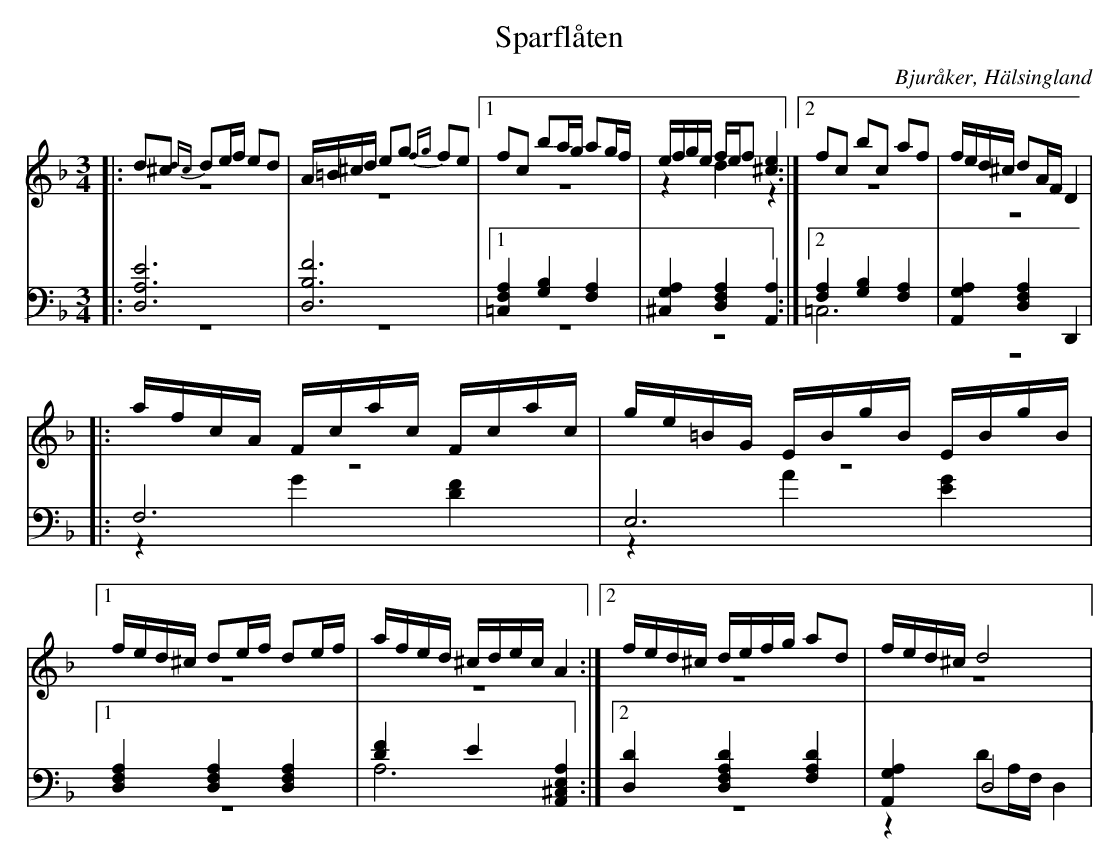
X:1
T: Sparflåten
O: Bjuråker, Hälsingland
M: 3/4
L: 1/8
K: Dm
V:1
V:2 merge
V:3
V:4 merge
V:1
|:d^c {dc}de/f/ ed|A/=B/^c/d/ eg {fg}fe|1 fc ba/g/ ag/f/| e/f/g/e/ f/e/f [^c2e2]:|2 fc bc af|f/e/d/^c/ dA/F/ D2|
|:a/f/c/A/  F/c/a/c/ F/c/a/c/|g/e/=B/G/  E/B/g/B/  E/B/g/B/|1 f/e/d/^c/ de/f/ de/f/|a/f/e/d/ ^c/d/e/c/ A2:|2 f/e/d/^c/ d/e/f/g/ ad|f/e/d/^c/ d4|
V:2
|:z6|z6|1 z6|z2 d2 z2:|2 z6|z6|
|:z6|z6|1 z6|z6:|2 z6|z6|
V:3 clef=bass
|:[D,6A,6E6]|[D,6B,6F6]|1 [=C,2F,2A,2] [G,2B,2] [F,2A,2]|[^C,2G,2A,2] [D,2F,2A,2] [A,,2A,2]:|2 [F,2A,2] [G,2B,2] [F,2A,2]|[A,,2G,2A,2] [D,2F,2A,2] D,,2|
|:F,6|E,6|1 [D,2F,2A,2] [D,2F,2A,2] [D,2F,2A,2]|[D2F2] E2 [A,,2^C,2E,2A,2]:|2 [D,2D2] [D,2F,2A,2D2] [F,2A,2D2]|[A,,2G,2A,2] D,4|
V:4 clef=bass
|:z6|z6|1 z6|z6:|2 =C,6|z6|
|:z2 G2 [D2F2]|z2 A2 [E2G2]|1 z6|A,6:|2 z6|z2 DA,/F,/ D,2|
